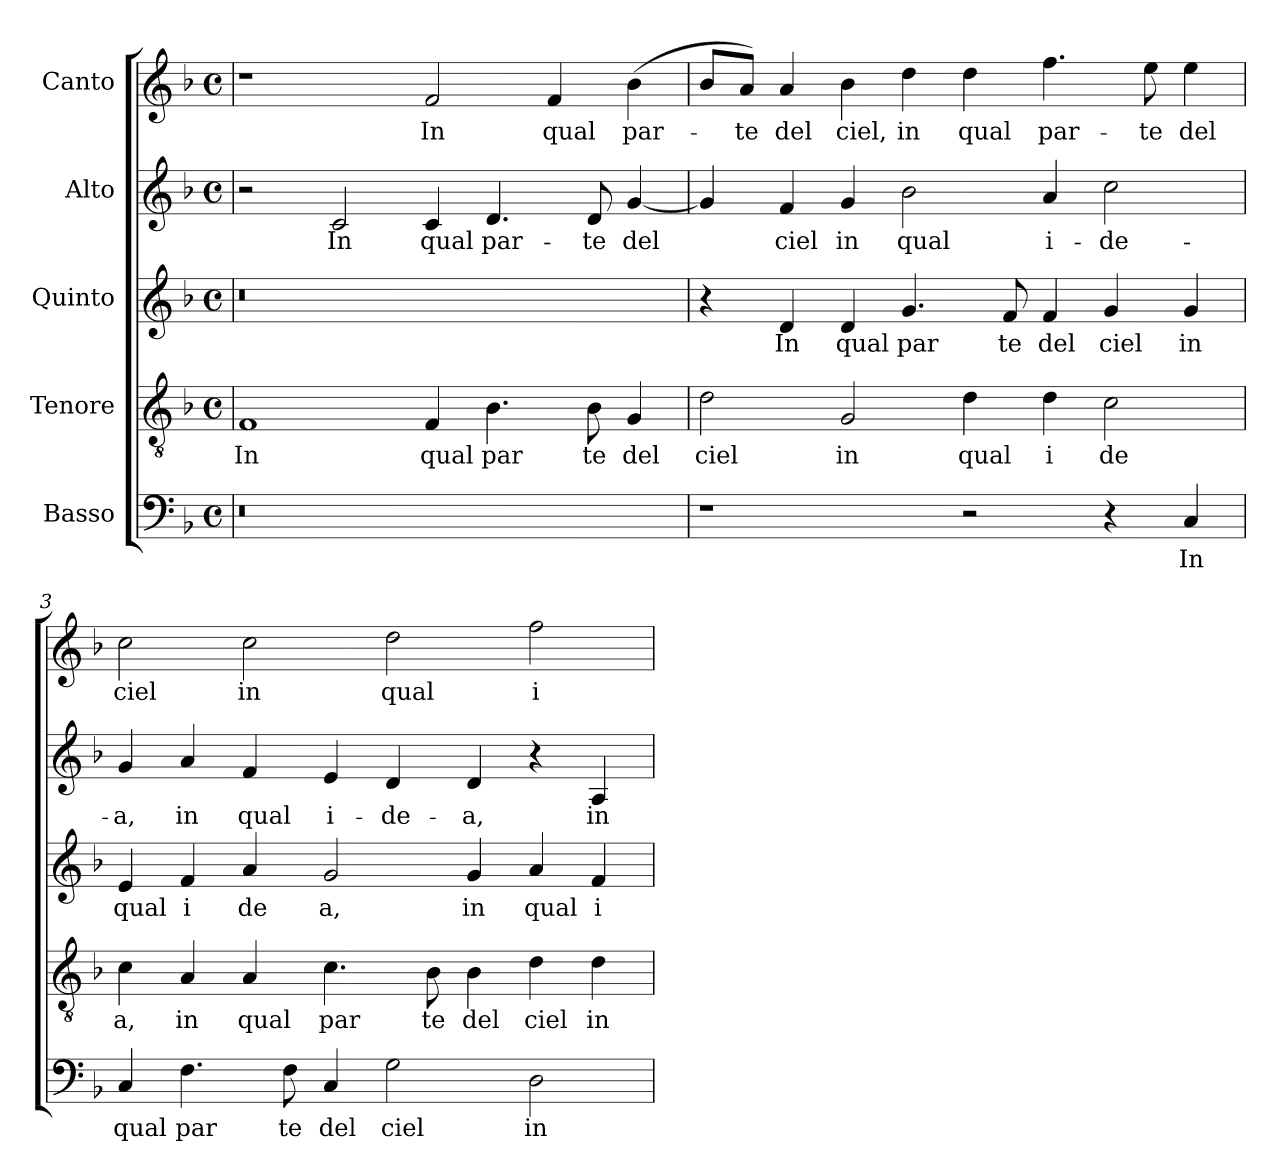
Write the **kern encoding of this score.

**kern	**text	**kern	**text	**kern	**text	**kern	**text	**kern	**text
*part5	*part5	*part4	*part4	*part3	*part3	*part2	*part2	*part1	*part1
*staff5	*staff5	*staff4	*staff4	*staff3	*staff3	*staff2	*staff2	*staff1	*staff1
*I"Basso	*	*I"Tenore	*	*I"Quinto	*	*I"Alto	*	*I"Canto	*
!!LO:PB:g=z
*stria5	*	*stria5	*	*stria5	*	*stria5	*	*stria5	*
*clefF4	*	*clefGv2	*	*clefG2	*	*clefG2	*	*clefG2	*
*k[b-]	*	*k[b-]	*	*k[b-]	*	*k[b-]	*	*k[b-]	*
*F:	*	*F:	*	*F:	*	*F:	*	*F:	*
*M4/4	*	*M4/4	*	*M4/4	*	*M4/4	*	*M4/4	*
*met(c)	*	*met(c)	*	*met(c)	*	*met(c)	*	*met(c)	*
=1	=1!	=1	=1!	=1	=1!	=1	=1!	=1!	=1!
!	!	!	!LO:LY:b:cj	!	!	!	!	!	!
0r	.	1F	In	0r	.	2r	.	1r	.
!	!	!	!	!	!	!	!LO:LY:b:cj	!	!
.	.	.	.	.	.	2c/	In	.	.
!	!	!	!LO:LY:b:cj	!	!	!	!LO:LY:b:cj	!	!LO:LY:b:cj
.	.	4F/	qual	.	.	4c/	qual	2f/	In
!	!	!	!LO:LY:b:cj	!	!	!	!LO:LY:b:cj	!	!
.	.	4.B-\	par	.	.	4.d/	par-	.	.
!	!	!	!	!	!	!	!	!	!LO:LY:b:cj
.	.	.	.	.	.	.	.	4f/	qual
!	!	!	!LO:LY:b:cj	!	!	!	!LO:LY:b:cj	!	!
.	.	8B-\	te	.	.	8d/	-te	.	.
!	!	!	!LO:LY:b:cj	!	!	!	!LO:LY:b	!	!LO:LY:b
.	.	4G/	del	.	.	[<4g/	del	(<4b-\	par-
=2	=2	=2	=2	=2	=2	=2	=2	=2	=2
!	!	!	!LO:LY:b:cj	!	!	!	!	!	!
1r	.	2d\	ciel	4r	.	4g/]	.	8b-/L	.
!	!	!	!	!	!	!	!	!	!LO:LY:b:cj
.	.	.	.	.	.	.	.	8a/J)	-te
!	!	!	!	!	!LO:LY:b:cj	!	!LO:LY:b:cj	!	!LO:LY:b:cj
.	.	.	.	4d/	In	4f/	ciel	4a/	del
!	!	!	!LO:LY:b:cj	!	!LO:LY:b:cj	!	!LO:LY:b:cj	!	!LO:LY:b:cj
.	.	2G/	in	4d/	qual	4g/	in	4b-\	ciel,
!	!	!	!	!	!LO:LY:b:cj	!	!LO:LY:b:cj	!	!LO:LY:b:cj
.	.	.	.	4.g/	par	2b-\	qual	4dd\	in
!	!	!	!LO:LY:b:cj	!	!	!	!	!	!LO:LY:b:cj
2r	.	4d\	qual	.	.	.	.	4dd\	qual
!	!	!	!	!	!LO:LY:b:cj	!	!	!	!
.	.	.	.	8f/	te	.	.	.	.
!	!	!	!LO:LY:b:cj	!	!LO:LY:b:cj	!	!LO:LY:b:cj	!	!LO:LY:b:cj
.	.	4d\	i	4f/	del	4a/	i-	4.ff\	par-
!	!	!	!LO:LY:b:cj	!	!LO:LY:b:cj	!	!LO:LY:b:cj	!	!
4r	.	2c\	de	4g/	ciel	2cc\	-de-	.	.
!	!	!	!	!	!	!	!	!	!LO:LY:b:cj
.	.	.	.	.	.	.	.	8ee\	-te
!	!LO:LY:b:cj	!	!	!	!LO:LY:b:cj	!	!	!	!LO:LY:b:cj
4C/	In	.	.	4g/	in	.	.	4ee\	del
=3	=3	=3	=3	=3	=3	=3	=3	=3	=3
!	!LO:LY:b:cj	!	!LO:LY:b:cj	!	!LO:LY:b:cj	!	!LO:LY:b:cj	!	!LO:LY:b:cj
4C/	qual	4c\	a,	4e/	qual	4g/	-a,	2cc\	ciel
!	!LO:LY:b:cj	!	!LO:LY:b:cj	!	!LO:LY:b:cj	!	!LO:LY:b:cj	!	!
4.F\	par	4A/	in	4f/	i	4a/	in	.	.
!	!	!	!LO:LY:b:cj	!	!LO:LY:b:cj	!	!LO:LY:b:cj	!	!LO:LY:b:cj
.	.	4A/	qual	4a/	de	4f/	qual	2cc\	in
!	!LO:LY:b:cj	!	!	!	!	!	!	!	!
8F\	te	.	.	.	.	.	.	.	.
!	!LO:LY:b:cj	!	!LO:LY:b:cj	!	!LO:LY:b:cj	!	!LO:LY:b:cj	!	!
4C/	del	4.c\	par	2g/	a,	4e/	i-	.	.
!	!LO:LY:b:cj	!	!	!	!	!	!LO:LY:b:cj	!	!LO:LY:b:cj
2G\	ciel	.	.	.	.	4d/	-de-	2dd\	qual
!	!	!	!LO:LY:b:cj	!	!	!	!	!	!
.	.	8B-\	te	.	.	.	.	.	.
!	!	!	!LO:LY:b:cj	!	!LO:LY:b:cj	!	!LO:LY:b:cj	!	!
.	.	4B-\	del	4g/	in	4d/	-a,	.	.
!	!LO:LY:b:cj	!	!LO:LY:b:cj	!	!LO:LY:b:cj	!	!	!	!LO:LY:b:cj
2D\	in	4d\	ciel	4a/	qual	4r	.	2ff\	i-
!	!	!	!LO:LY:b:cj	!	!LO:LY:b:cj	!	!LO:LY:b:cj	!	!
.	.	4d\	in	4f/	i	4A/	in	.	.
=	=	=	=	=	=	=	=	=	=
*-	*-	*-	*-	*-	*-	*-	*-	*-	*-
